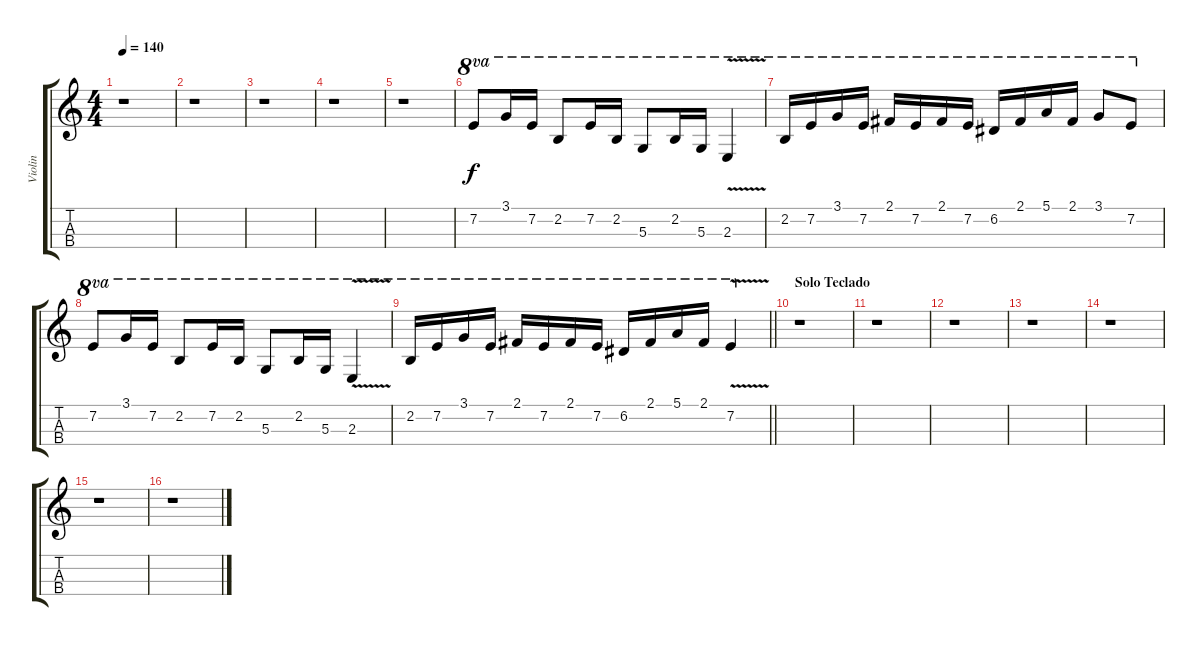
\track ("Violin" "Violin") {instrument violin}
\staff {score tabs}
\tuning (E5 A4 D4 G3) {hide}
\ts (4 4)
\tempo 140
\clef g2
\ks c
r.1{dy f} |
r.1 |
r.1 |
r.1 |
r.1 |
7.2.8{ot 8va} 3.1.16{ot 8va} 7.2.16{ot 8va} 2.2.8{ot 8va} 7.2.16{ot 8va} 2.2.16{ot 8va} 5.3.8{ot 8va} 2.2.16{ot 8va} 5.3.16{ot 8va} 2.3{v}.4{ot 8va} |
2.2.16{ot 8va} 7.2.16{ot 8va} 3.1.16{ot 8va} 7.2.16{ot 8va} 2.1.16{ot 8va} 7.2.16{ot 8va} 2.1.16{ot 8va} 7.2.16{ot 8va} 6.2.16{ot 8va} 2.1.16{ot 8va} 5.1.16{ot 8va} 2.1.16{ot 8va} 3.1.8{ot 8va} 7.2.8{ot 8va} |
7.2.8{ot 8va} 3.1.16{ot 8va} 7.2.16{ot 8va} 2.2.8{ot 8va} 7.2.16{ot 8va} 2.2.16{ot 8va} 5.3.8{ot 8va} 2.2.16{ot 8va} 5.3.16{ot 8va} 2.3{v}.4{ot 8va} |
\barLineRight lightlight
2.2.16{ot 8va} 7.2.16{ot 8va} 3.1.16{ot 8va} 7.2.16{ot 8va} 2.1.16{ot 8va} 7.2.16{ot 8va} 2.1.16{ot 8va} 7.2.16{ot 8va} 6.2.16{ot 8va} 2.1.16{ot 8va} 5.1.16{ot 8va} 2.1.16{ot 8va} 7.2{v}.4{ot 8va} |
\section ("" "Solo Teclado")
r.1 |
r.1 |
r.1 |
r.1 |
r.1 |
r.1 |
r.1
